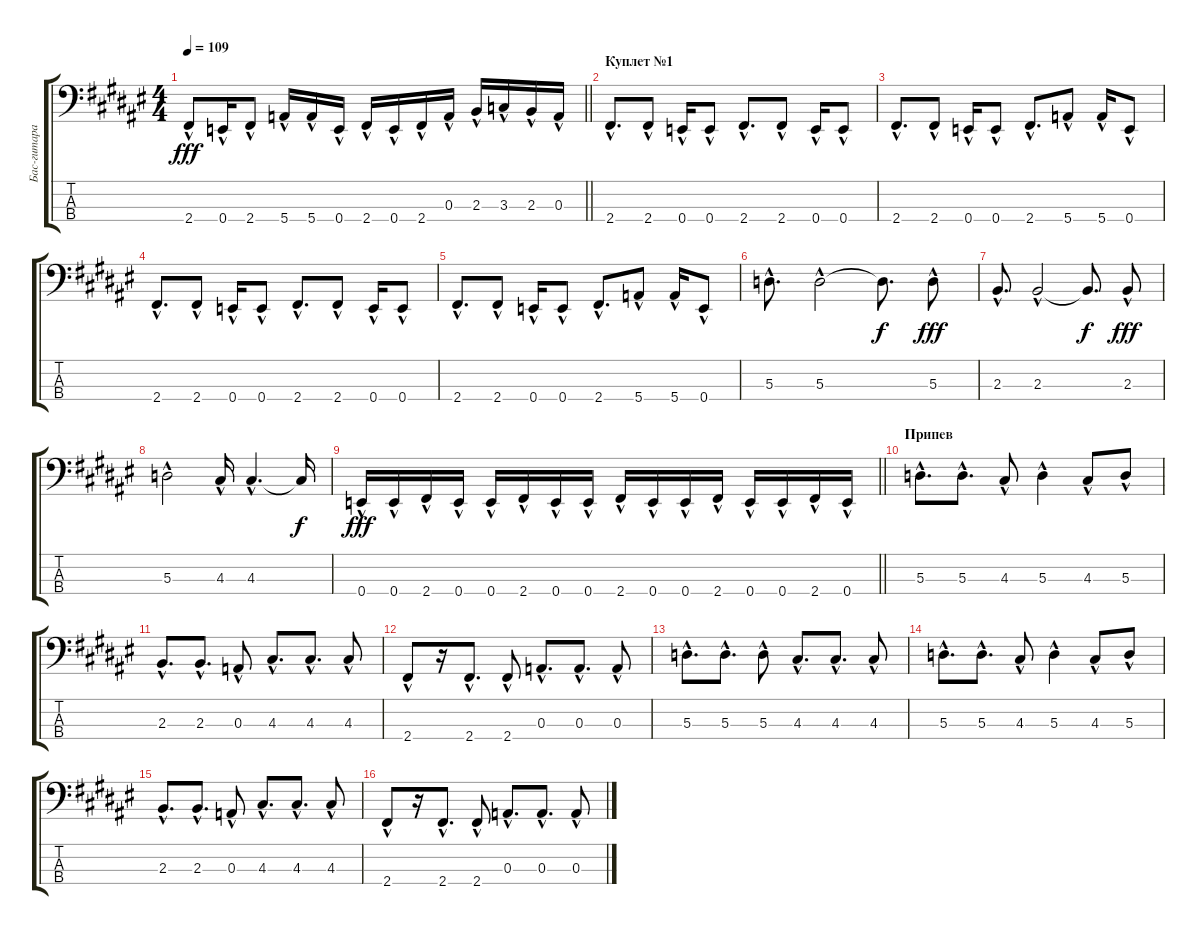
\track ("Бас-гитара Макс" "Бас-гитара") {instrument acousticbass}
\staff {score tabs}
\tuning (G2 D2 A1 E1) {hide}
\ts (4 4)
\tempo 109
\clef f4
\barLineRight lightlight
\ks f#
2.4{hac}.8{dy fff} 0.4{hac}.16 2.4{hac}.8 5.4{hac}.16 5.4{hac}.16 0.4{hac}.16 2.4{hac}.16 0.4{hac}.16 2.4{hac}.16 0.3{hac}.16 2.3{hac}.16 3.3{hac}.16 2.3{hac}.16 0.3{hac}.16 |
\section ("" "Куплет №1")
2.4{hac}.8{d} 2.4{hac}.8 0.4{hac}.16 0.4{hac}.8 2.4{hac}.8{d} 2.4{hac}.8 0.4{hac}.16 0.4{hac}.8 |
2.4{hac}.8{d} 2.4{hac}.8 0.4{hac}.16 0.4{hac}.8 2.4{hac}.8{d} 5.4{hac}.8 5.4{hac}.16 0.4{hac}.8 |
2.4{hac}.8{d} 2.4{hac}.8 0.4{hac}.16 0.4{hac}.8 2.4{hac}.8{d} 2.4{hac}.8 0.4{hac}.16 0.4{hac}.8 |
2.4{hac}.8{d} 2.4{hac}.8 0.4{hac}.16 0.4{hac}.8 2.4{hac}.8{d} 5.4{hac}.8 5.4{hac}.16 0.4{hac}.8 |
5.3{hac}.8{d} 5.3{hac}.2 5.3{t}.8{d dy f} 5.3{hac}.8{dy fff} |
2.3{hac}.8{d} 2.3{hac}.2 2.3{t}.8{d dy f} 2.3{hac}.8{dy fff} |
5.3{hac}.2 4.3{hac}.16 4.3{hac}.4{d} 4.3{t}.16{dy f} |
\barLineRight lightlight
0.4{hac}.16{dy fff} 0.4{hac}.16 2.4{hac}.16 0.4{hac}.16 0.4{hac}.16 2.4{hac}.16 0.4{hac}.16 0.4{hac}.16 2.4{hac}.16 0.4{hac}.16 0.4{hac}.16 2.4{hac}.16 0.4{hac}.16 0.4{hac}.16 2.4{hac}.16 0.4{hac}.16 |
\section ("" "Припев")
5.3{hac}.8{d} 5.3{hac}.8{d} 4.3{hac}.8 5.3{hac}.4 4.3{hac}.8 5.3{hac}.8 |
2.3{hac}.8{d} 2.3{hac}.8{d} 0.3{hac}.8 4.3{hac}.8{d} 4.3{hac}.8{d} 4.3{hac}.8 |
2.4{hac}.8 r.16 2.4{hac}.8{d} 2.4{hac}.8 0.3{hac}.8{d} 0.3{hac}.8{d} 0.3{hac}.8 |
5.3{hac}.8{d} 5.3{hac}.8{d} 5.3{hac}.8 4.3{hac}.8{d} 4.3{hac}.8{d} 4.3{hac}.8 |
5.3{hac}.8{d} 5.3{hac}.8{d} 4.3{hac}.8 5.3{hac}.4 4.3{hac}.8 5.3{hac}.8 |
2.3{hac}.8{d} 2.3{hac}.8{d} 0.3{hac}.8 4.3{hac}.8{d} 4.3{hac}.8{d} 4.3{hac}.8 |
2.4{hac}.8 r.16 2.4{hac}.8{d} 2.4{hac}.8 0.3{hac}.8{d} 0.3{hac}.8{d} 0.3{hac}.8
